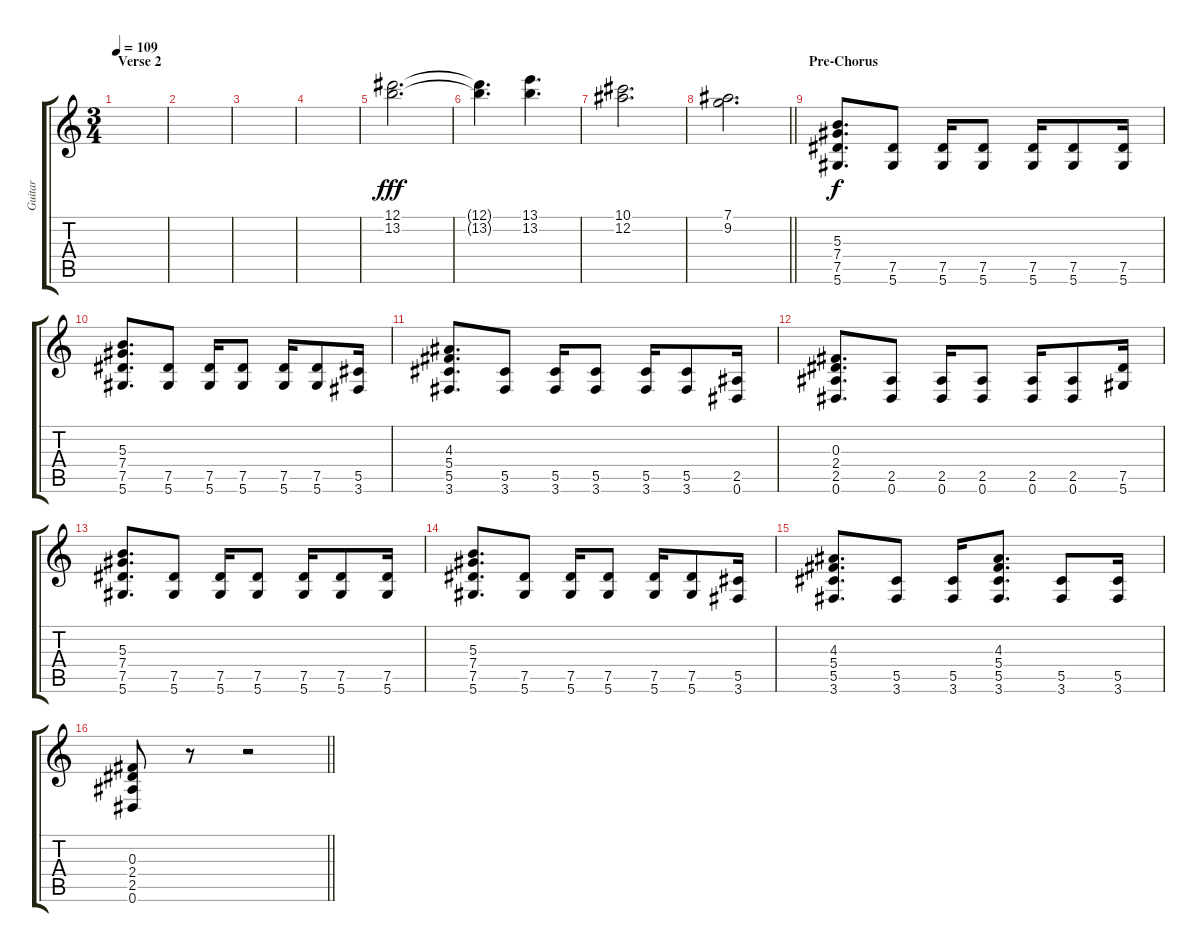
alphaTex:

\track ("Guitar" "Guitar") {instrument distortionguitar}
\staff {score tabs}
\tuning (Eb4 Bb3 Gb3 Db3 Ab2 Eb2) {hide}
\ts (3 4)
\section ("" "Verse 2")
\tempo 109
\clef g2
\ks c
|
|
|
|
(12.1 13.2).2{d dy fff} |
(12.1{t} 13.2{t}).4{d} (13.1 13.2).4{d} |
(10.1 12.2).2{d} |
\barLineRight lightlight
(7.1 9.2).2{d} |
\section ("" "Pre-Chorus")
(5.3 7.4 7.5 5.6).8{d dy f} (7.5 5.6).8 (7.5 5.6).16 (7.5 5.6).8 (7.5 5.6).16 (7.5 5.6).8 (7.5 5.6).16 |
(5.3 7.4 7.5 5.6).8{d} (7.5 5.6).8 (7.5 5.6).16 (7.5 5.6).8 (7.5 5.6).16 (7.5 5.6).8 (5.5 3.6).16 |
(4.3 5.4 5.5 3.6).8{d} (5.5 3.6).8 (5.5 3.6).16 (5.5 3.6).8 (5.5 3.6).16 (5.5 3.6).8 (2.5 0.6).16 |
(0.3 2.4 2.5 0.6).8{d} (2.5 0.6).8 (2.5 0.6).16 (2.5 0.6).8 (2.5 0.6).16 (2.5 0.6).8 (7.5 5.6).16 |
(5.3 7.4 7.5 5.6).8{d} (7.5 5.6).8 (7.5 5.6).16 (7.5 5.6).8 (7.5 5.6).16 (7.5 5.6).8 (7.5 5.6).16 |
(5.3 7.4 7.5 5.6).8{d} (7.5 5.6).8 (7.5 5.6).16 (7.5 5.6).8 (7.5 5.6).16 (7.5 5.6).8 (5.5 3.6).16 |
(4.3 5.4 5.5 3.6).8{d} (5.5 3.6).8 (5.5 3.6).16 (4.3 5.4 5.5 3.6).8{d} (5.5 3.6).8 (5.5 3.6).16 |
\barLineRight lightlight
(0.3 2.4 2.5 0.6).8 r.8 r.2
